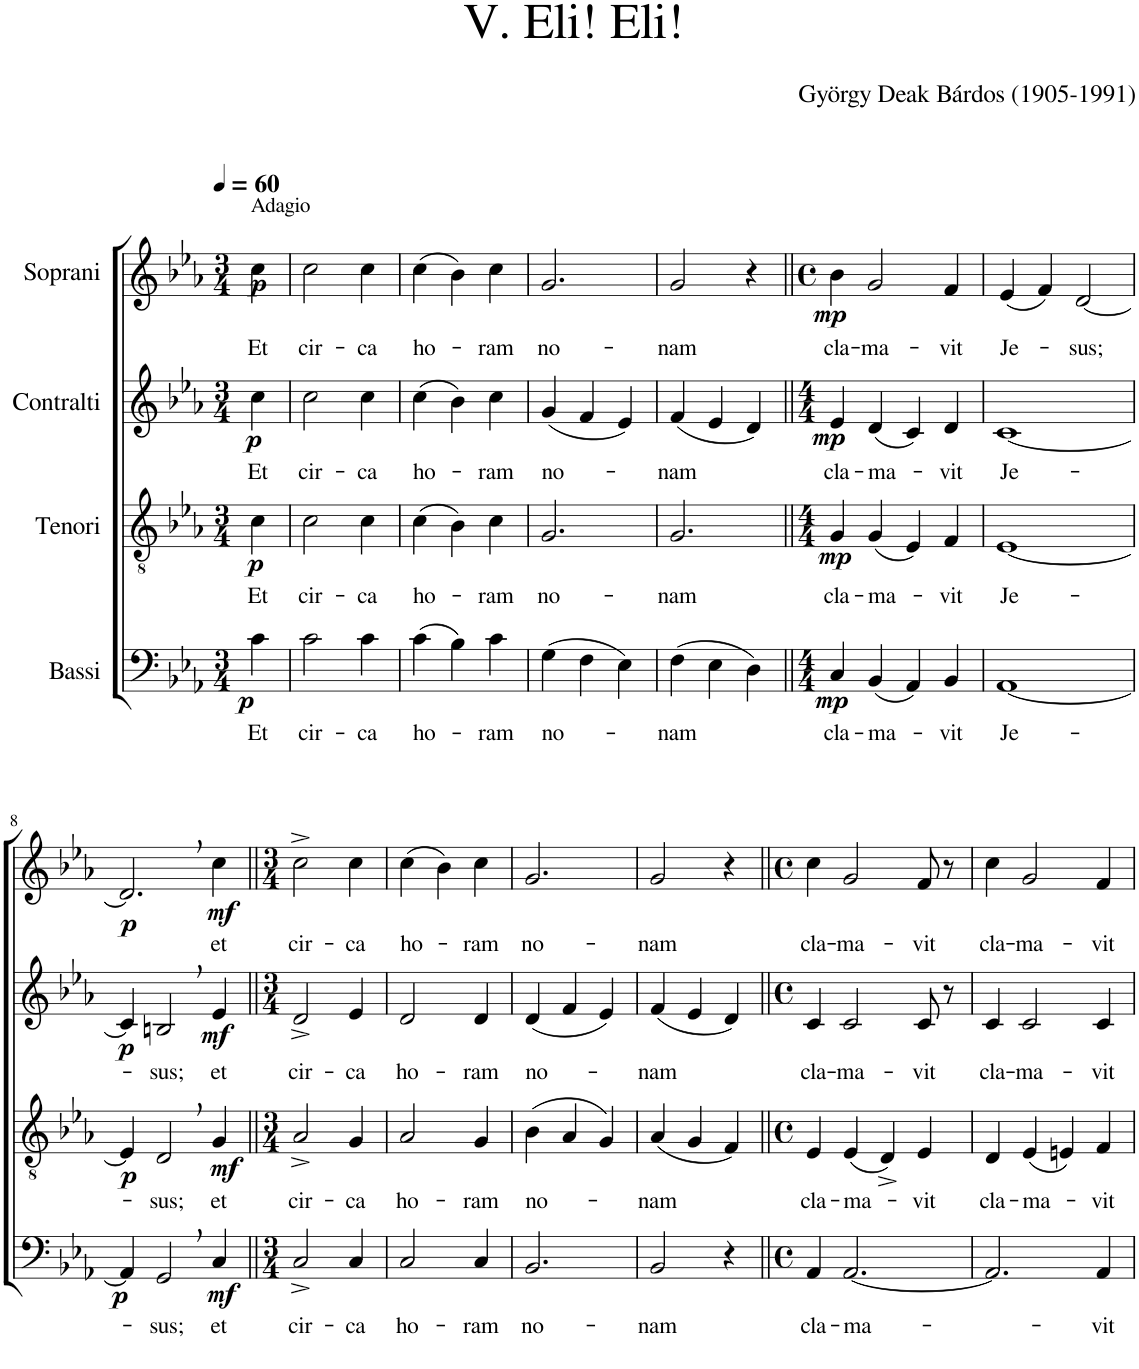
**kern	**text	**dynam	**kern	**text	**dynam	**kern	**text	**dynam	**kern	**text	**dynam
*part4	*part4	*part4	*part3	*part3	*part3	*part2	*part2	*part2	*part1	*part1	*part1
*staff4	*staff4	*staff4	*staff3	*staff3	*staff3	*staff2	*staff2	*staff2	*staff1	*staff1	*staff1
*I"Bassi	*	*	*I"Tenori	*	*	*I"Contralti	*	*	*I"Soprani	*	*
*clefF4	*	*	*clefGv2	*	*	*clefG2	*	*	*clefG2	*	*
*k[b-e-a-]	*	*	*k[b-e-a-]	*	*	*k[b-e-a-]	*	*	*k[b-e-a-]	*	*
*E-:	*	*	*E-:	*	*	*E-:	*	*	*E-:	*	*
*M3/4	*	*	*M3/4	*	*	*M3/4	*	*	*M3/4	*	*
*MM60	*	*	*MM60	*	*	*MM60	*	*	*MM60	*	*
=1	=1	=1	=1	=1	=1	=1	=1	=1	=1	=1	=1
!	!	!	!	!	!	!	!	!	!LO:TX:a:t=Adagio	!	!
!	!LO:LY:b	!LO:DY:b	!	!LO:LY:b	!LO:DY:b	!	!LO:LY:b	!LO:DY:b	!	!LO:LY:b	!LO:DY:b
4c\	Et	p	4c\	Et	p	4cc\	Et	p	4cc\	Et	p
=2	=2	=2	=2	=2	=2	=2	=2	=2	=2	=2	=2
!	!LO:LY:b	!	!	!LO:LY:b	!	!	!LO:LY:b	!	!	!LO:LY:b	!
2c\	cir-	.	2c\	cir-	.	2cc\	cir-	.	2cc\	cir-	.
!	!LO:LY:b	!	!	!LO:LY:b	!	!	!LO:LY:b	!	!	!LO:LY:b	!
4c\	-ca	.	4c\	-ca	.	4cc\	-ca	.	4cc\	-ca	.
=3	=3	=3	=3	=3	=3	=3	=3	=3	=3	=3	=3
!	!LO:LY:b	!	!	!LO:LY:b	!	!	!LO:LY:b	!	!	!LO:LY:b	!
(4c\	ho-	.	(4c\	ho-	.	(4cc\	ho-	.	(4cc\	ho-	.
4B-\)	.	.	4B-\)	.	.	4b-\)	.	.	4b-\)	.	.
!	!LO:LY:b	!	!	!LO:LY:b	!	!	!LO:LY:b	!	!	!LO:LY:b	!
4c\	-ram	.	4c\	-ram	.	4cc\	-ram	.	4cc\	-ram	.
=4	=4	=4	=4	=4	=4	=4	=4	=4	=4	=4	=4
!	!LO:LY:b	!	!	!LO:LY:b	!	!	!LO:LY:b	!	!	!LO:LY:b	!
(4G\	no-	.	2.G/	no-	.	(4g/	no-	.	2.g/	no-	.
4F\	.	.	.	.	.	4f/	.	.	.	.	.
4E-\)	.	.	.	.	.	4e-/)	.	.	.	.	.
=5	=5	=5	=5	=5	=5	=5	=5	=5	=5	=5	=5
!	!LO:LY:b	!	!	!LO:LY:b	!	!	!LO:LY:b	!	!	!LO:LY:b	!
(4F\	-nam	.	2.G/	-nam	.	(4f/	-nam	.	2g/	-nam	.
4E-\	.	.	.	.	.	4e-/	.	.	.	.	.
4D\)	.	.	.	.	.	4d/)	.	.	4r	.	.
=6||	=6||	=6||	=6||	=6||	=6||	=6||	=6||	=6||	=6||	=6||	=6||
*M4/4	*	*	*M4/4	*	*	*M4/4	*	*	*M4/4	*	*
*	*	*	*	*	*	*	*	*	*met(c)	*	*
!	!LO:LY:b	!LO:DY:b	!	!LO:LY:b	!LO:DY:b	!	!LO:LY:b	!LO:DY:b	!	!LO:LY:b	!LO:DY:b
4C/	cla-	mp	4G/	cla-	mp	4e-/	cla-	mp	4b-\	cla-	mp
!	!LO:LY:b	!	!	!LO:LY:b	!	!	!LO:LY:b	!	!	!LO:LY:b	!
(4BB-/	-ma-	.	(4G/	-ma-	.	(4d/	-ma-	.	2g/	-ma-	.
4AA-/)	.	.	4E-/)	.	.	4c/)	.	.	.	.	.
!	!LO:LY:b	!	!	!LO:LY:b	!	!	!LO:LY:b	!	!	!LO:LY:b	!
4BB-/	-vit	.	4F/	-vit	.	4d/	-vit	.	4f/	-vit	.
=7	=7	=7	=7	=7	=7	=7	=7	=7	=7	=7	=7
!	!LO:LY:b	!	!	!LO:LY:b	!	!	!LO:LY:b	!	!	!LO:LY:b	!
[1AA-	Je-	.	[1E-	Je-	.	[1c	Je-	.	(4e-/	Je-	.
.	.	.	.	.	.	.	.	.	4f/)	.	.
!	!	!	!	!	!	!	!	!	!	!LO:LY:b	!
.	.	.	.	.	.	.	.	.	[2d/	-sus;	.
!!LO:LB:g=z
=8	=8	=8	=8	=8	=8	=8	=8	=8	=8	=8	=8
!	!	!LO:DY:b	!	!	!LO:DY:b	!	!	!LO:DY:b	!	!	!LO:DY:b
4AA-/]	.	p	4E-/]	.	p	4c/]	.	p	2.d,/]	.	p
!	!LO:LY:b	!	!	!LO:LY:b	!	!	!LO:LY:b	!	!	!	!
2GG,/	-sus;	.	2D,/	-sus;	.	2Bn,/	-sus;	.	.	.	.
!	!LO:LY:b	!LO:DY:b	!	!LO:LY:b	!LO:DY:b	!	!LO:LY:b	!LO:DY:b	!	!LO:LY:b	!LO:DY:b
4C/	et	mf	4G/	et	mf	4e-/	et	mf	4cc\	et	mf
=9||	=9||	=9||	=9||	=9||	=9||	=9||	=9||	=9||	=9||	=9||	=9||
*M3/4	*	*	*M3/4	*	*	*M3/4	*	*	*M3/4	*	*
!	!LO:LY:b	!	!	!LO:LY:b	!	!	!LO:LY:b	!	!	!LO:LY:b	!
2C^/	cir-	.	2A-^/	cir-	.	2d^/	cir-	.	2cc^\	cir-	.
!	!LO:LY:b	!	!	!LO:LY:b	!	!	!LO:LY:b	!	!	!LO:LY:b	!
4C/	-ca	.	4G/	-ca	.	4e-/	-ca	.	4cc\	-ca	.
=10	=10	=10	=10	=10	=10	=10	=10	=10	=10	=10	=10
!	!LO:LY:b	!	!	!LO:LY:b	!	!	!LO:LY:b	!	!	!LO:LY:b	!
2C/	ho-	.	2A-/	ho-	.	2d/	ho-	.	(4cc\	ho-	.
.	.	.	.	.	.	.	.	.	4b-\)	.	.
!	!LO:LY:b	!	!	!LO:LY:b	!	!	!LO:LY:b	!	!	!LO:LY:b	!
4C/	-ram	.	4G/	-ram	.	4d/	-ram	.	4cc\	-ram	.
=11	=11	=11	=11	=11	=11	=11	=11	=11	=11	=11	=11
!	!LO:LY:b	!	!	!LO:LY:b	!	!	!LO:LY:b	!	!	!LO:LY:b	!
2.BB-/	no-	.	(4B-\	no-	.	(4d/	no-	.	2.g/	no-	.
.	.	.	4A-/	.	.	4f/	.	.	.	.	.
.	.	.	4G/)	.	.	4e-/)	.	.	.	.	.
=12	=12	=12	=12	=12	=12	=12	=12	=12	=12	=12	=12
!	!LO:LY:b	!	!	!LO:LY:b	!	!	!LO:LY:b	!	!	!LO:LY:b	!
2BB-/	-nam	.	(4A-/	-nam	.	(4f/	-nam	.	2g/	-nam	.
.	.	.	4G/	.	.	4e-/	.	.	.	.	.
4r	.	.	4F/)	.	.	4d/)	.	.	4r	.	.
=13||	=13||	=13||	=13||	=13||	=13||	=13||	=13||	=13||	=13||	=13||	=13||
*M4/4	*	*	*M4/4	*	*	*M4/4	*	*	*M4/4	*	*
*met(c)	*	*	*met(c)	*	*	*met(c)	*	*	*met(c)	*	*
!	!LO:LY:b	!	!	!LO:LY:b	!	!	!LO:LY:b	!	!	!LO:LY:b	!
4AA-/	cla-	.	4E-/	cla-	.	4c/	cla-	.	4cc\	cla-	.
!	!LO:LY:b	!	!	!LO:LY:b	!	!	!LO:LY:b	!	!	!LO:LY:b	!
[2.AA-/	-ma-	.	(4E-/	-ma-	.	2c/	-ma-	.	2g/	-ma-	.
.	.	.	4D^/)	.	.	.	.	.	.	.	.
!	!	!	!	!LO:LY:b	!	!	!LO:LY:b	!	!	!LO:LY:b	!
.	.	.	4E-/	-vit	.	8c/	-vit	.	8f/	-vit	.
.	.	.	.	.	.	8r	.	.	8r	.	.
=14	=14	=14	=14	=14	=14	=14	=14	=14	=14	=14	=14
!	!	!	!	!LO:LY:b	!	!	!LO:LY:b	!	!	!LO:LY:b	!
2.AA-/]	.	.	4D/	cla-	.	4c/	cla-	.	4cc\	cla-	.
!	!	!	!	!LO:LY:b	!	!	!LO:LY:b	!	!	!LO:LY:b	!
.	.	.	(4E-/	-ma-	.	2c/	-ma-	.	2g/	-ma-	.
.	.	.	4En/)	.	.	.	.	.	.	.	.
!	!LO:LY:b	!	!	!LO:LY:b	!	!	!LO:LY:b	!	!	!LO:LY:b	!
4AA-/	-vit	.	4F/	-vit	.	4c/	-vit	.	4f/	-vit	.
=	=	=	=	=	=	=	=	=	=	=	=
*-	*-	*-	*-	*-	*-	*-	*-	*-	*-	*-	*-
